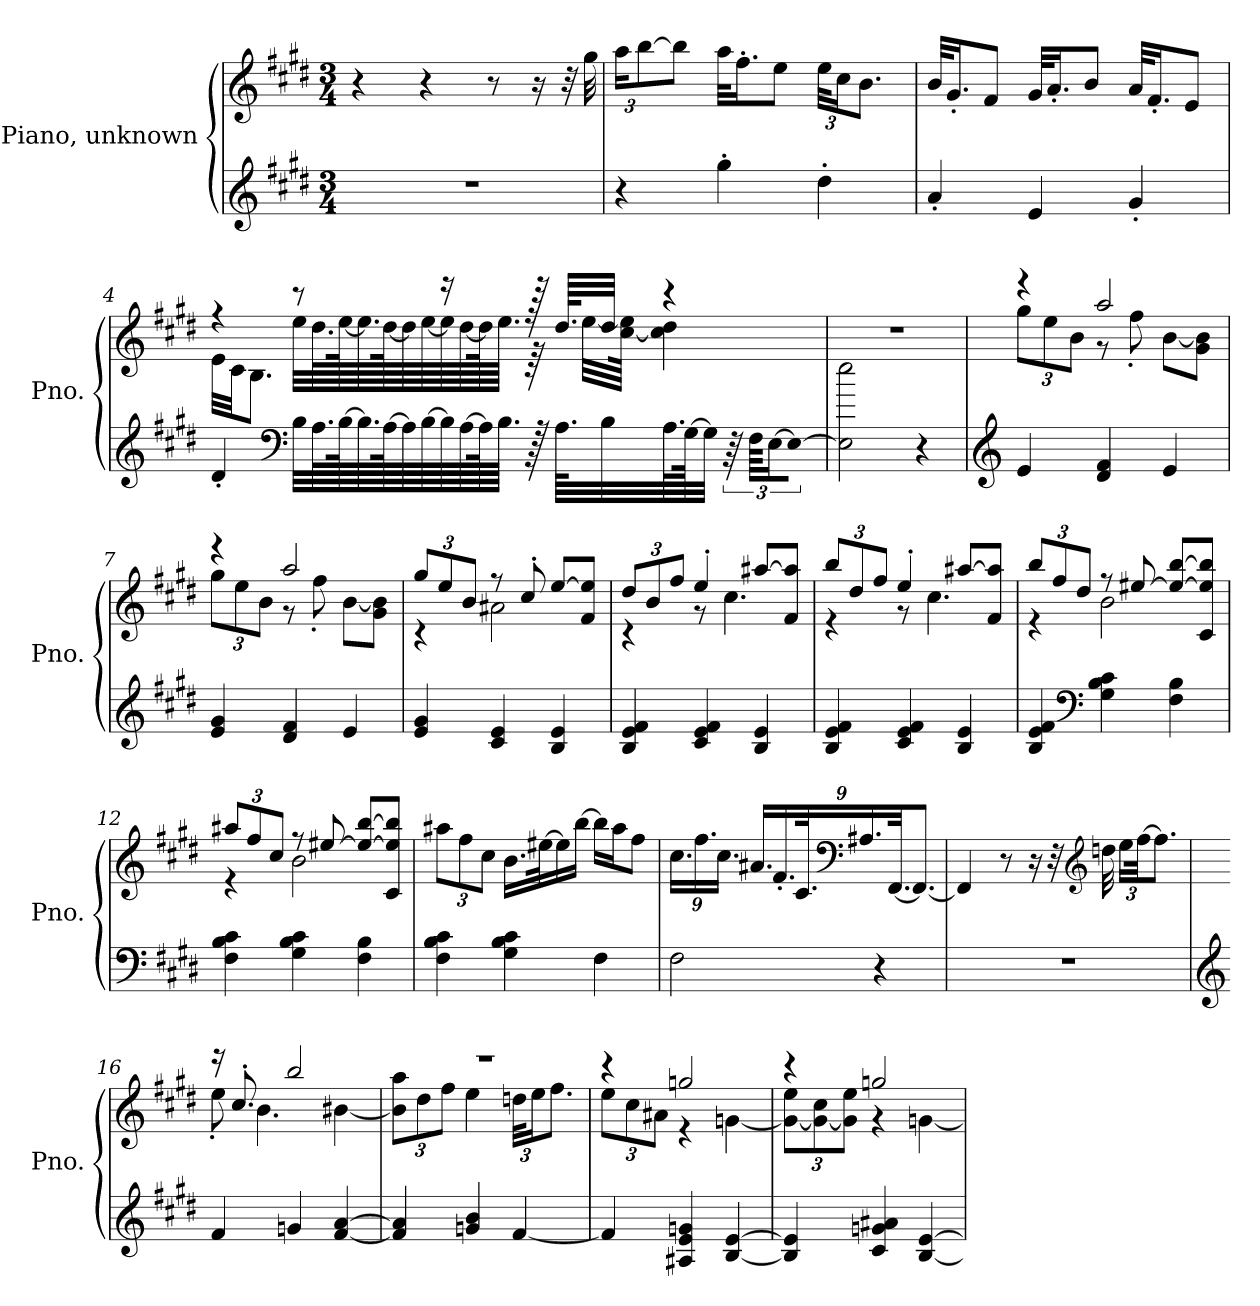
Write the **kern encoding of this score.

**kern	**kern
*part1	*part1
*staff2	*staff1
*I"Piano, unknown	*
*I'Pno.	*
*clefG2	*clefG2
*k[f#c#g#d#]	*k[f#c#g#d#]
*M3/4	*M3/4
*MM96	*MM96
=1	=1
2.r	4r
.	4r
.	8r
.	16r
.	32r
.	32gg#\
=2	=2
*	*Xbrackettup
4r	24aa\KL
.	[12bb\
.	8bb\J]
4gg#'\	32aa\KLL
.	16.ff#'\J
.	8ee\J
4dd#'\	48ee\KLL
.	24cc#\J
.	8.b\J
=3	=3
4a'/	32b/KLL
.	16.g#'/J
.	8f#/J
4e/	32g#/KLL
.	16.a'/J
.	8b/J
4g#'/	32a/KLL
.	16.f#'/J
.	8e/J
!!LO:LB:g=z
=4	=4
*	*^
4d#'/	4r	32e\LLL
.	.	32c#\JJ
.	.	8.B\J
*clefF4	*	*
32B\LLL	8r	32ee\LLL
64.A\L	.	64.dd#\L
[128B\K	.	[128ee\K
64.B\]	.	64.ee\]
[128A\K	.	[128dd#\K
64A\]	.	64dd#\]
[64B\	.	[64ee\
64B\]	16r	64ee\]
[64A\	.	[64dd#\
128A\K]	.	128dd#\K]
64.B\JJJJ	.	64.ee\JJJJ
128r	128r	64r
64.A\KLLL	64.dd#/KLLL	.
.	.	[32ee\LLL
32B\	32dd#/JJJ	.
.	.	[64cc#\ 64ee\]JJJk
64.A\L	4r	4cc#\] 4dd#\
[128G#\JK	.	.
32G#\JJJ]	.	.
96r	.	.
96F#\KKLL	.	.
[24E\J	.	.
8E\J_	.	.
*	*v	*v
=5	=5
2E\] 2ee\	2.r
4r	.
!!LO:LB:g=z
=6	=6
*clefG2	*
*	*^
4e/	4r	12gg#\L
.	.	12ee\
.	.	12b\J
4d#/ 4f#/	2aa/	8r
.	.	8ff#'\
4e/	.	[8b\L
.	.	8g#\ 8b\]J
=7	=7	=7
4e/ 4g#/	4r	12gg#\L
.	.	12ee\
.	.	12b\J
4d#/ 4f#/	2aa/	8r
.	.	8ff#'\
4e/	.	[8b\L
.	.	8g#\ 8b\]J
=8	=8	=8
4e/ 4g#/	12gg#/L	4r
.	12ee/	.
.	12b/J	.
4c#/ 4e/	8r	2a#X\
.	8cc#'/	.
4B/ 4e/	[8ee/L	.
.	8f#/ 8ee/]J	.
=9	=9	=9
4B/ 4e/ 4f#/	12dd#/L	4r
.	12b/	.
.	12ff#/J	.
4c#/ 4e/ 4f#/	4ee'/	8r
.	.	4.cc#\
4B/ 4e/	[8aa#X/L	.
.	8f#/ 8aa#/]J	.
!!LO:LB:g=z	!!
=10	=10	=10
4B/ 4e/ 4f#/	12bb/L	4r
.	12dd#/	.
.	12ff#/J	.
4c#/ 4e/ 4f#/	4ee'/	8r
.	.	4.cc#\
4B/ 4e/	[8aa#X/L	.
.	8f#/ 8aa#/]J	.
=11	=11	=11
4B/ 4e/ 4f#/	12bb/L	4r
.	12ff#/	.
.	12dd#/J	.
*clefF4	*	*
4G#\ 4B\ 4c#\	8r	2b\
.	[8ee#X/	.
4F#\ 4B\	8ee#/_ [8bb/L	.
.	8c#/ 8ee#/] 8bb/]J	.
=12	=12	=12
4F#\ 4B\ 4c#\	12aa#X/L	4r
.	12ff#/	.
.	12cc#/J	.
4G#\ 4B\ 4c#\	8r	2b\
.	[8ee#X/	.
4F#\ 4B\	8ee#/_ [8bb/L	.
.	8c#/ 8ee#/] 8bb/]J	.
*	*v	*v
!!LO:LB:g=z
=13	=13
4F#\ 4B\ 4c#\	12aa#X\L
.	12ff#\
.	12cc#\J
4G#\ 4B\ 4c#\	16.b\LL
.	[32ee#X\K
.	16ee#\]
.	[16bb\JJ
4F#\	16bb\LL]
.	16aa#\J
.	8ff#\J
=14	=14
2F#\	18.cc#\LL
.	18.ff#\
.	18.cc#\JJ
.	18.a#X/LL
.	18.f#'/
.	36.c#/K
*	*clefF4
.	18.A#X/
4r	.
.	[36.FF#/JK
.	9.FF#/J_
=15	=15
2.r	4FF#/]
.	8r
.	16r
.	32r
*	*clefG2
.	32ddn\
.	24ee\LL
.	[48ff#\JK
.	8.ff#\J]
!!LO:LB:g=z
=16	=16
*clefG2	*
*	*^
4f#/	16r	8ee'\
.	8.cc#'/	.
.	.	4.b\
4gn/	2bb/	.
[4f#/ [4a/	.	[4b#X\
=17	=17	=17
4f#/] 4a/]	2.r	12b#\] 12aa\L
.	.	12dd#\
.	.	12ff#\J
4gn/ 4b/	.	4ee\
[4f#/	.	48ddn\KLL
.	.	24ee\J
.	.	8.ff#\J
=18	=18	=18
4f#/]	4r	12ee\L
.	.	12cc#\
.	.	12a#X\J
4A#X/ 4e/ 4gn/	2ggn/	4r
[4B/ [4e/	.	[4gn\
=19	=19	=19
4B/] 4e/]	4r	12g\_ 12ee\L
.	.	12g\_ 12cc#\
.	.	12g\] 12ee\J
4c#/ 4gn/ 4a#X/	2ggn/	4r
[4B/ [4e/	.	[4gn\
*	*v	*v
=	=
*-	*-
